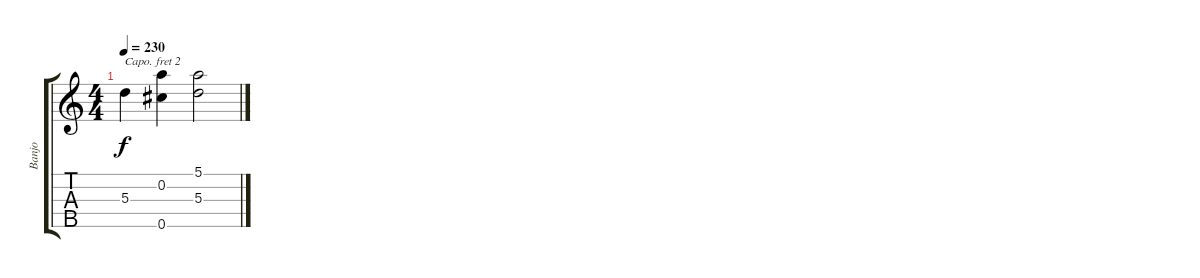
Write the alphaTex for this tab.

\track ("Banjo" "Banjo") {instrument banjo}
\staff {score tabs}
\capo 2
\tuning (D4 B3 G3 D3 G4) {hide}
\displaytranspose 12
\ts (4 4)
\tempo 230
\clef g2
\ks c
5.3.4{dy f} (0.2 0.5).4 (5.1 5.3).2
